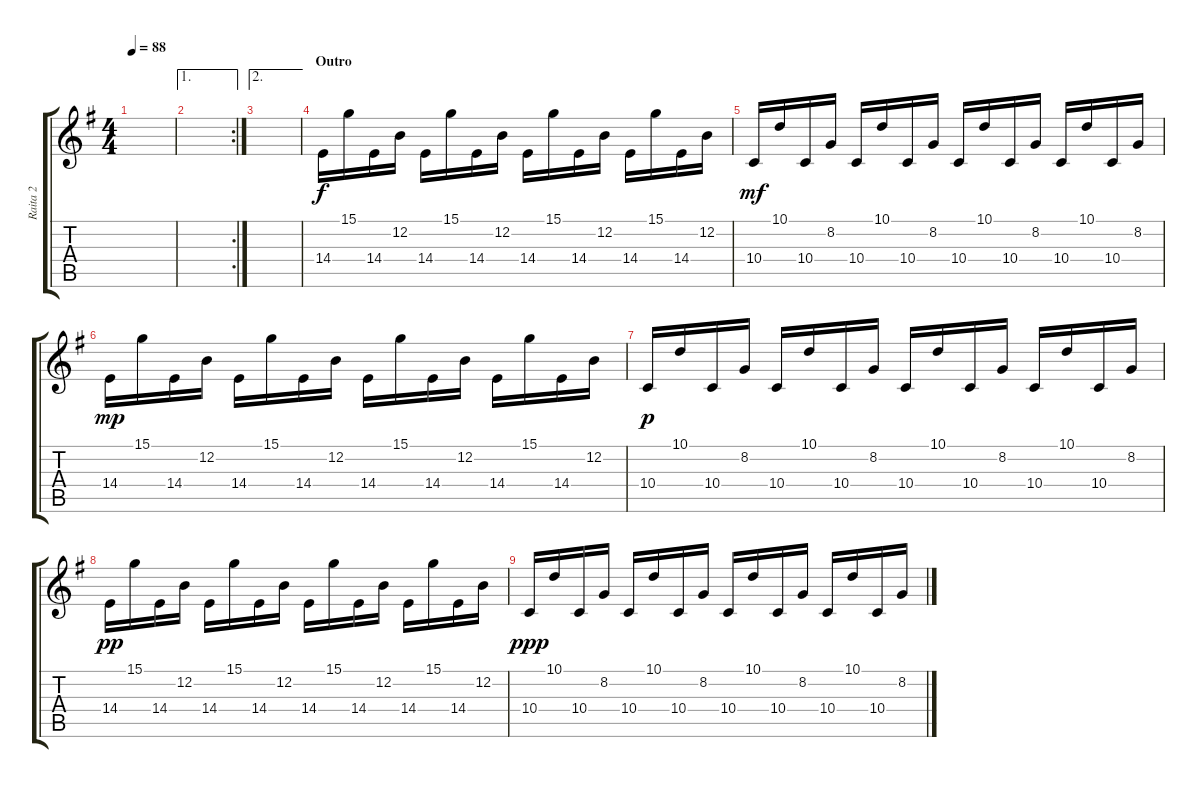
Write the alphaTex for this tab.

\track ("Raita 2" "Raita 2") {instrument stringensemble2}
\staff {score tabs}
\tuning (E4 B3 G3 D3 A2 E2) {hide}
\ts (4 4)
\tempo 88
\clef g2
\ks eminor
|
\ae 1
\rc 2
|
\ae 2
|
\section ("" "Outro")
14.4.16 15.1.16 14.4.16 12.2.16 14.4.16 15.1.16 14.4.16 12.2.16 14.4.16 15.1.16 14.4.16 12.2.16 14.4.16 15.1.16 14.4.16 12.2.16 |
10.4.16{dy mf} 10.1.16 10.4.16 8.2.16 10.4.16 10.1.16 10.4.16 8.2.16 10.4.16 10.1.16 10.4.16 8.2.16 10.4.16 10.1.16 10.4.16 8.2.16 |
14.4.16{dy mp} 15.1.16 14.4.16 12.2.16 14.4.16 15.1.16 14.4.16 12.2.16 14.4.16 15.1.16 14.4.16 12.2.16 14.4.16 15.1.16 14.4.16 12.2.16 |
10.4.16{dy p} 10.1.16 10.4.16 8.2.16 10.4.16 10.1.16 10.4.16 8.2.16 10.4.16 10.1.16 10.4.16 8.2.16 10.4.16 10.1.16 10.4.16 8.2.16 |
14.4.16{dy pp} 15.1.16 14.4.16 12.2.16 14.4.16 15.1.16 14.4.16 12.2.16 14.4.16 15.1.16 14.4.16 12.2.16 14.4.16 15.1.16 14.4.16 12.2.16 |
10.4.16{dy ppp} 10.1.16 10.4.16 8.2.16 10.4.16 10.1.16 10.4.16 8.2.16 10.4.16 10.1.16 10.4.16 8.2.16 10.4.16 10.1.16 10.4.16 8.2.16
